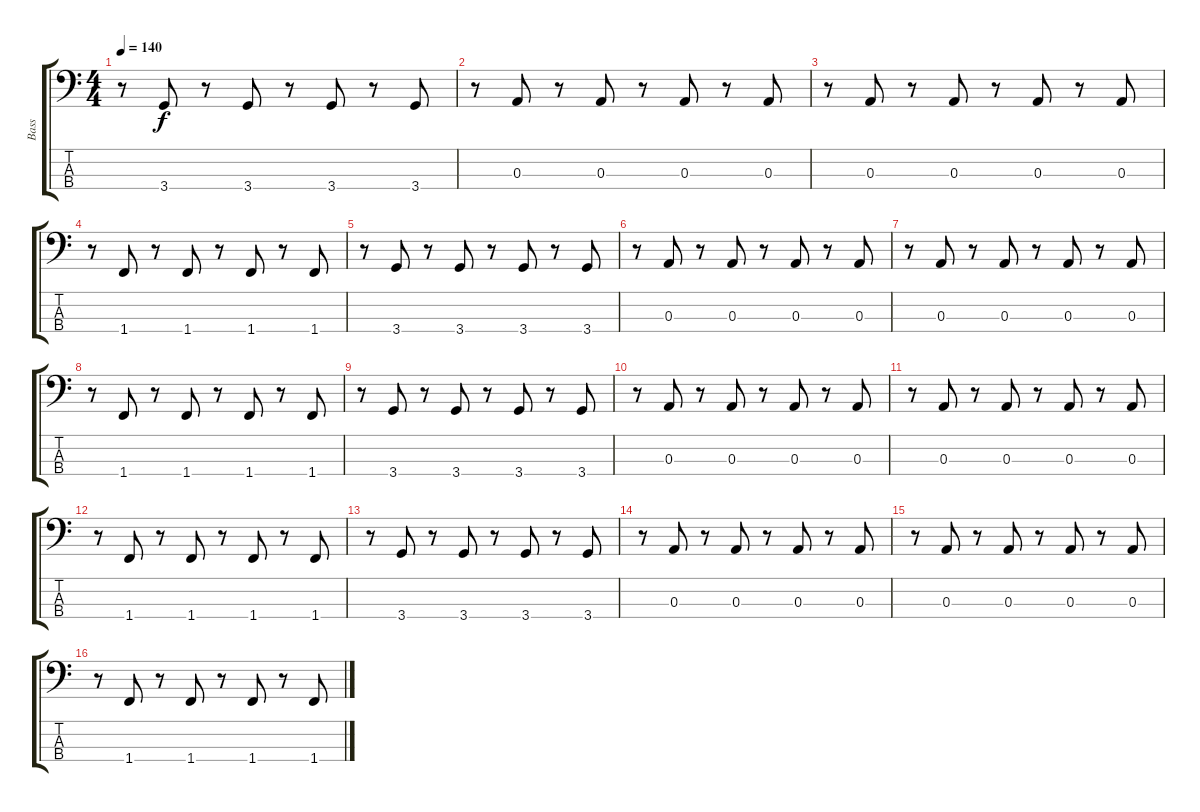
\track ("Bass    " "Bass    ") {instrument synthbass2}
\staff {score tabs}
\tuning (G2 D2 A1 E1) {hide}
\ts (4 4)
\tempo 140
\clef f4
\ks c
r.8{dy f} 3.4.8 r.8 3.4.8 r.8 3.4.8 r.8 3.4.8 |
r.8 0.3.8 r.8 0.3.8 r.8 0.3.8 r.8 0.3.8 |
r.8 0.3.8 r.8 0.3.8 r.8 0.3.8 r.8 0.3.8 |
r.8 1.4.8 r.8 1.4.8 r.8 1.4.8 r.8 1.4.8 |
r.8 3.4.8 r.8 3.4.8 r.8 3.4.8 r.8 3.4.8 |
r.8 0.3.8 r.8 0.3.8 r.8 0.3.8 r.8 0.3.8 |
r.8 0.3.8 r.8 0.3.8 r.8 0.3.8 r.8 0.3.8 |
r.8 1.4.8 r.8 1.4.8 r.8 1.4.8 r.8 1.4.8 |
r.8 3.4.8 r.8 3.4.8 r.8 3.4.8 r.8 3.4.8 |
r.8 0.3.8 r.8 0.3.8 r.8 0.3.8 r.8 0.3.8 |
r.8 0.3.8 r.8 0.3.8 r.8 0.3.8 r.8 0.3.8 |
r.8 1.4.8 r.8 1.4.8 r.8 1.4.8 r.8 1.4.8 |
r.8 3.4.8 r.8 3.4.8 r.8 3.4.8 r.8 3.4.8 |
r.8 0.3.8 r.8 0.3.8 r.8 0.3.8 r.8 0.3.8 |
r.8 0.3.8 r.8 0.3.8 r.8 0.3.8 r.8 0.3.8 |
r.8 1.4.8 r.8 1.4.8 r.8 1.4.8 r.8 1.4.8
